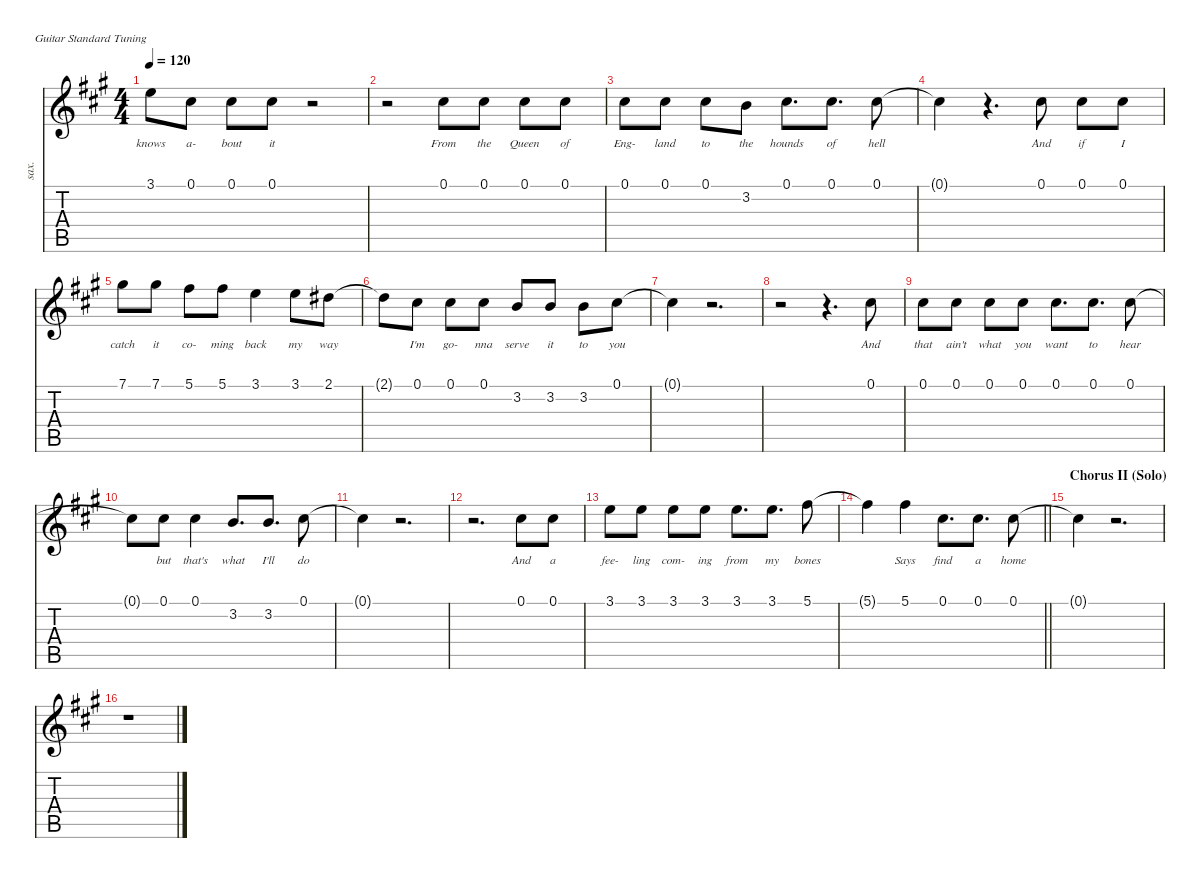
\defaultSystemsLayout 4
\hideDynamics
\bracketExtendMode nobrackets
\otherSystemsTrackNameOrientation horizontal
\track ("Vocals" "sax.") {instrument altosax}
\staff {score tabs}
\tuning (E4 B3 G3 D3 A2 E2)
\displaytranspose 9
\ts (4 4)
\tempo 120
\clef g2
\ks a
3.1{acc forcenatural}.8{lyrics (0 "knows") lyrics (1 "") lyrics (2 "") lyrics (3 "") lyrics (4 "") dy f beam Down} 0.1{acc #}.8{lyrics (0 "a-") lyrics (1 "") lyrics (2 "") lyrics (3 "") lyrics (4 "") beam Down} 0.1{acc #}.8{lyrics (0 "bout") lyrics (1 "") lyrics (2 "") lyrics (3 "") lyrics (4 "") beam Down} 0.1{acc #}.8{lyrics (0 "it") lyrics (1 "") lyrics (2 "") lyrics (3 "") lyrics (4 "") beam Down} r.2{beam Down} |
r.2{beam Down} 0.1{acc #}.8{lyrics (0 "From") lyrics (1 "") lyrics (2 "") lyrics (3 "") lyrics (4 "") beam Down} 0.1{acc #}.8{lyrics (0 "the") lyrics (1 "") lyrics (2 "") lyrics (3 "") lyrics (4 "") beam Down} 0.1{acc #}.8{lyrics (0 "Queen") lyrics (1 "") lyrics (2 "") lyrics (3 "") lyrics (4 "") beam Down} 0.1{acc #}.8{lyrics (0 "of") lyrics (1 "") lyrics (2 "") lyrics (3 "") lyrics (4 "") beam Down} |
0.1{acc #}.8{lyrics (0 "Eng-") lyrics (1 "") lyrics (2 "") lyrics (3 "") lyrics (4 "") beam Down} 0.1{acc #}.8{lyrics (0 "land") lyrics (1 "") lyrics (2 "") lyrics (3 "") lyrics (4 "") beam Down} 0.1{acc #}.8{lyrics (0 "to") lyrics (1 "") lyrics (2 "") lyrics (3 "") lyrics (4 "") beam Down} 3.2{acc forcenatural}.8{lyrics (0 "the") lyrics (1 "") lyrics (2 "") lyrics (3 "") lyrics (4 "") beam Down} 0.1{acc #}.8{d lyrics (0 "hounds") lyrics (1 "") lyrics (2 "") lyrics (3 "") lyrics (4 "") beam Down} 0.1{acc #}.8{d lyrics (0 "of") lyrics (1 "") lyrics (2 "") lyrics (3 "") lyrics (4 "") beam Down} 0.1{acc #}.8{lyrics (0 "hell") lyrics (1 "") lyrics (2 "") lyrics (3 "") lyrics (4 "") beam Down} |
0.1{t acc #}.4{beam Down} r.4{d beam Down} 0.1{acc #}.8{lyrics (0 "And") lyrics (1 "") lyrics (2 "") lyrics (3 "") lyrics (4 "") beam Down} 0.1{acc #}.8{lyrics (0 "if") lyrics (1 "") lyrics (2 "") lyrics (3 "") lyrics (4 "") beam Down} 0.1{acc #}.8{lyrics (0 "I") lyrics (1 "") lyrics (2 "") lyrics (3 "") lyrics (4 "") beam Down} |
7.1{acc #}.8{lyrics (0 "catch") lyrics (1 "") lyrics (2 "") lyrics (3 "") lyrics (4 "") beam Down} 7.1{acc #}.8{lyrics (0 "it") lyrics (1 "") lyrics (2 "") lyrics (3 "") lyrics (4 "") beam Down} 5.1{acc #}.8{lyrics (0 "co-") lyrics (1 "") lyrics (2 "") lyrics (3 "") lyrics (4 "") beam Down} 5.1{acc #}.8{lyrics (0 "ming") lyrics (1 "") lyrics (2 "") lyrics (3 "") lyrics (4 "") beam Down} 3.1{acc forcenatural}.4{lyrics (0 "back") lyrics (1 "") lyrics (2 "") lyrics (3 "") lyrics (4 "") beam Down} 3.1{acc forcenatural}.8{lyrics (0 "my") lyrics (1 "") lyrics (2 "") lyrics (3 "") lyrics (4 "") beam Down} 2.1{acc #}.8{lyrics (0 "way") lyrics (1 "") lyrics (2 "") lyrics (3 "") lyrics (4 "") beam Down} |
2.1{t acc #}.8{beam Down} 0.1{acc #}.8{lyrics (0 "I'm") lyrics (1 "") lyrics (2 "") lyrics (3 "") lyrics (4 "") beam Down} 0.1{acc #}.8{lyrics (0 "go-") lyrics (1 "") lyrics (2 "") lyrics (3 "") lyrics (4 "") beam Down} 0.1{acc #}.8{lyrics (0 "nna") lyrics (1 "") lyrics (2 "") lyrics (3 "") lyrics (4 "") beam Down} 3.2{acc forcenatural}.8{lyrics (0 "serve") lyrics (1 "") lyrics (2 "") lyrics (3 "") lyrics (4 "") beam Up} 3.2{acc forcenatural}.8{lyrics (0 "it") lyrics (1 "") lyrics (2 "") lyrics (3 "") lyrics (4 "") beam Up} 3.2{acc forcenatural}.8{lyrics (0 "to") lyrics (1 "") lyrics (2 "") lyrics (3 "") lyrics (4 "") beam Down} 0.1{acc #}.8{lyrics (0 "you") lyrics (1 "") lyrics (2 "") lyrics (3 "") lyrics (4 "") beam Down} |
0.1{t acc #}.4{beam Down} r.2{d beam Down} |
r.2{beam Down} r.4{d beam Down} 0.1{acc #}.8{lyrics (0 "And") lyrics (1 "") lyrics (2 "") lyrics (3 "") lyrics (4 "") beam Down} |
0.1{acc #}.8{lyrics (0 "that") lyrics (1 "") lyrics (2 "") lyrics (3 "") lyrics (4 "") beam Down} 0.1{acc #}.8{lyrics (0 "ain't") lyrics (1 "") lyrics (2 "") lyrics (3 "") lyrics (4 "") beam Down} 0.1{acc #}.8{lyrics (0 "what") lyrics (1 "") lyrics (2 "") lyrics (3 "") lyrics (4 "") beam Down} 0.1{acc #}.8{lyrics (0 "you") lyrics (1 "") lyrics (2 "") lyrics (3 "") lyrics (4 "") beam Down} 0.1{acc #}.8{d lyrics (0 "want") lyrics (1 "") lyrics (2 "") lyrics (3 "") lyrics (4 "") beam Down} 0.1{acc #}.8{d lyrics (0 "to") lyrics (1 "") lyrics (2 "") lyrics (3 "") lyrics (4 "") beam Down} 0.1{acc #}.8{lyrics (0 "hear") lyrics (1 "") lyrics (2 "") lyrics (3 "") lyrics (4 "") beam Down} |
0.1{t acc #}.8{beam Down} 0.1{acc #}.8{lyrics (0 "but") lyrics (1 "") lyrics (2 "") lyrics (3 "") lyrics (4 "") beam Down} 0.1{acc #}.4{lyrics (0 "that's") lyrics (1 "") lyrics (2 "") lyrics (3 "") lyrics (4 "") beam Down} 3.2{acc forcenatural}.8{d lyrics (0 "what") lyrics (1 "") lyrics (2 "") lyrics (3 "") lyrics (4 "") beam Up} 3.2{acc forcenatural}.8{d lyrics (0 "I'll") lyrics (1 "") lyrics (2 "") lyrics (3 "") lyrics (4 "") beam Up} 0.1{acc #}.8{lyrics (0 "do") lyrics (1 "") lyrics (2 "") lyrics (3 "") lyrics (4 "") beam Down} |
0.1{t acc #}.4{beam Down} r.2{d beam Down} |
r.2{d beam Down} 0.1{acc #}.8{lyrics (0 "And") lyrics (1 "") lyrics (2 "") lyrics (3 "") lyrics (4 "") beam Down} 0.1{acc #}.8{lyrics (0 "a") lyrics (1 "") lyrics (2 "") lyrics (3 "") lyrics (4 "") beam Down} |
3.1{acc forcenatural}.8{lyrics (0 "fee-") lyrics (1 "") lyrics (2 "") lyrics (3 "") lyrics (4 "") beam Down} 3.1{acc forcenatural}.8{lyrics (0 "ling") lyrics (1 "") lyrics (2 "") lyrics (3 "") lyrics (4 "") beam Down} 3.1{acc forcenatural}.8{lyrics (0 "com-") lyrics (1 "") lyrics (2 "") lyrics (3 "") lyrics (4 "") beam Down} 3.1{acc forcenatural}.8{lyrics (0 "ing") lyrics (1 "") lyrics (2 "") lyrics (3 "") lyrics (4 "") beam Down} 3.1{acc forcenatural}.8{d lyrics (0 "from") lyrics (1 "") lyrics (2 "") lyrics (3 "") lyrics (4 "") beam Down} 3.1{acc forcenatural}.8{d lyrics (0 "my") lyrics (1 "") lyrics (2 "") lyrics (3 "") lyrics (4 "") beam Down} 5.1{acc #}.8{lyrics (0 "bones") lyrics (1 "") lyrics (2 "") lyrics (3 "") lyrics (4 "") beam Down} |
\barLineRight lightlight
5.1{t acc #}.4{beam Down} 5.1{acc #}.4{lyrics (0 "Says") lyrics (1 "") lyrics (2 "") lyrics (3 "") lyrics (4 "") beam Down} 0.1{acc #}.8{d lyrics (0 "find") lyrics (1 "") lyrics (2 "") lyrics (3 "") lyrics (4 "") beam Down} 0.1{acc #}.8{d lyrics (0 "a") lyrics (1 "") lyrics (2 "") lyrics (3 "") lyrics (4 "") beam Down} 0.1{acc #}.8{lyrics (0 "home") lyrics (1 "") lyrics (2 "") lyrics (3 "") lyrics (4 "") beam Down} |
\section ("" "Chorus II (Solo)")
0.1{t acc #}.4{beam Down} r.2{d beam Down} |
r.1{beam Down}
